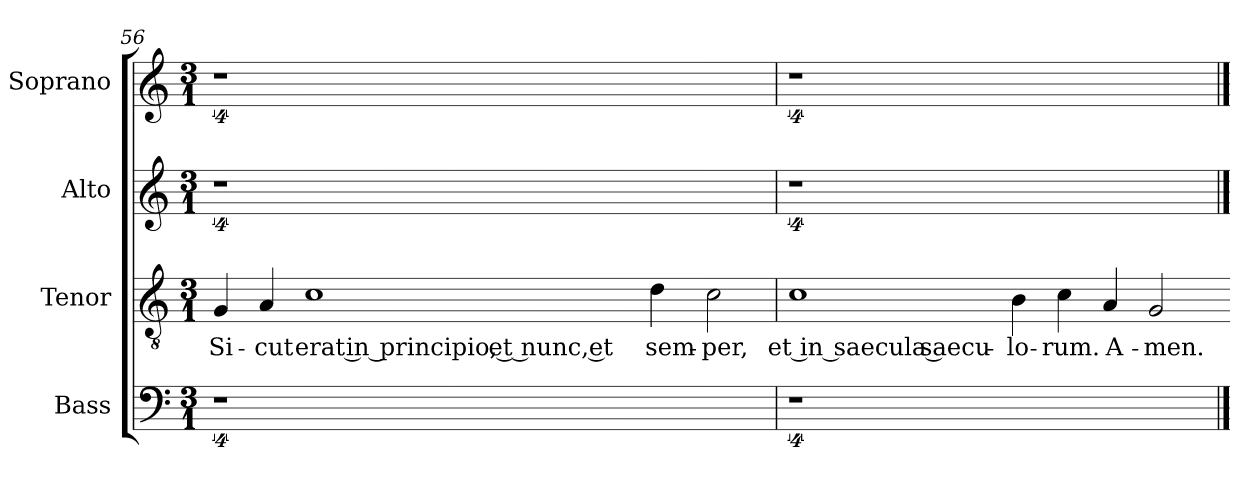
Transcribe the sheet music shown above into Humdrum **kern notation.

**kern	**kern	**text	**kern	**kern
*part4	*part3	*part3	*part2	*part1
*staff4	*staff3	*staff3	*staff2	*staff1
*I"Bass	*I"Tenor	*	*I"Alto	*I"Soprano
*I'B	*I'T	*	*I'A	*I'S
!!LO:LB:g=z
*clefF4	*clefGv2	*	*clefG2	*clefG2
*k[]	*k[]	*	*k[]	*k[]
*C:	*C:	*	*C:	*C:
*M3/1	*M3/1	*	*M3/1	*M3/1
=56	=56	=56	=56	=56
!	!	!LO:LY:b	!	!
4%9r	4G	Si-	4%9r	4%9r
!	!	!LO:LY:b	!	!
.	4A	-cut	.	.
!	!	!LO:LY:b	!	!
.	1c	erat in principio, et nunc, et	.	.
!	!	!LO:LY:b	!	!
.	4d	sem-	.	.
!	!	!LO:LY:b	!	!
.	2c	-per,	.	.
=57	=57	=57	=57	=57
!	!	!LO:LY:b	!	!
4%9r	1c	et in saecula saecu-	4%9r	4%9r
!	!	!LO:LY:b	!	!
.	4B	-lo-	.	.
!	!	!LO:LY:b	!	!
.	4c	-rum.	.	.
!	!	!LO:LY:b	!	!
.	4A	A-	.	.
!	!	!LO:LY:b	!	!
.	2G	-men.	.	.
==	=-	==	==	==
*-	*-	*-	*-	*-
